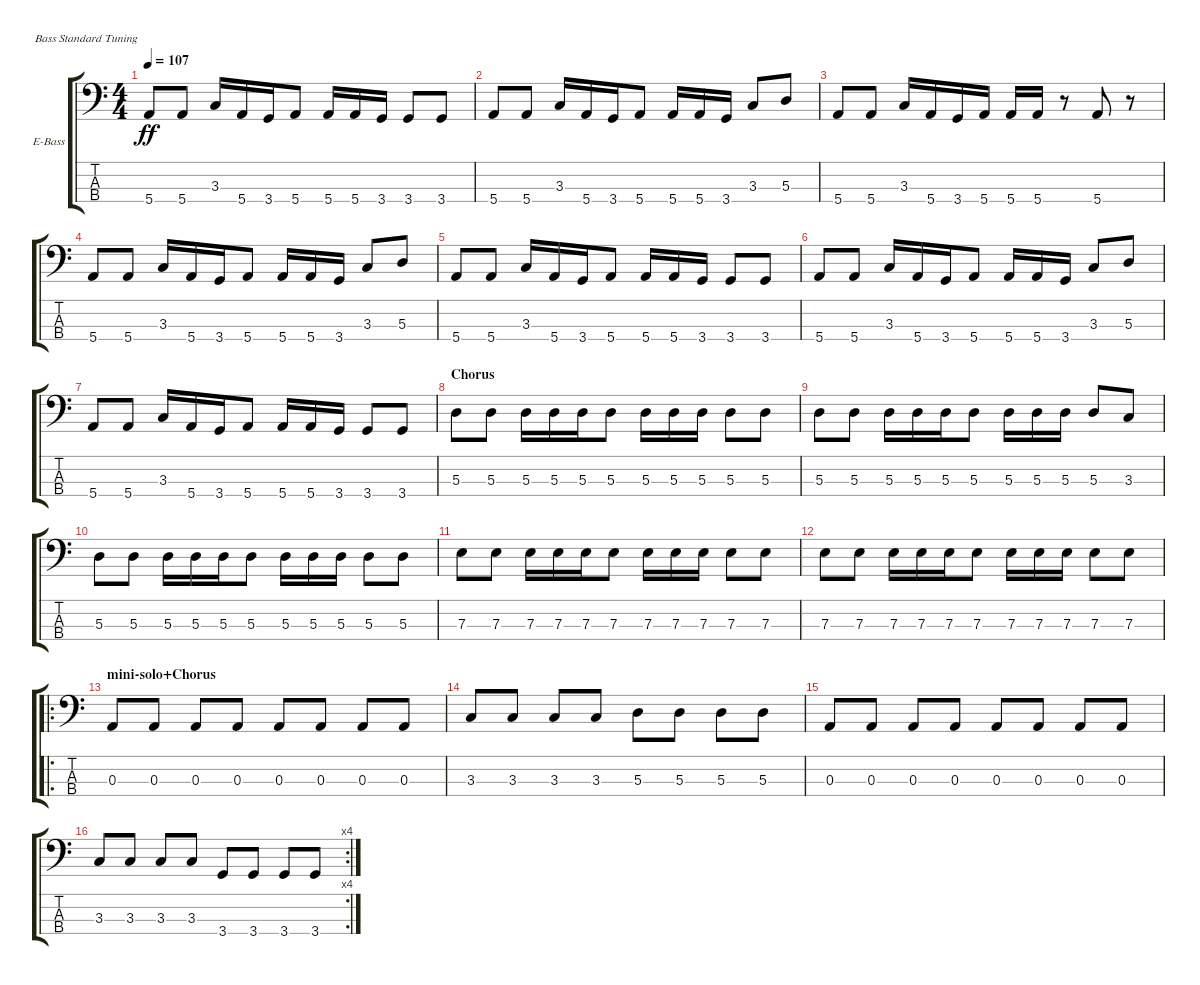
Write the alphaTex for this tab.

\bracketExtendMode groupsimilarinstruments
\firstSystemTrackNameOrientation horizontal
\otherSystemsTrackNameOrientation horizontal
\track ("Electric Bass" "E-Bass") {instrument electricbassfinger}
\staff {score tabs}
\tuning (G2 D2 A1 E1)
\ts (4 4)
\tempo 107
\clef f4
\ks c
5.4.8{dy ff} 5.4.8 3.3.16 5.4.16 3.4.16 5.4.8 5.4.16 5.4.16 3.4.16 3.4.8 3.4.8 |
5.4.8 5.4.8 3.3.16 5.4.16 3.4.16 5.4.8 5.4.16 5.4.16 3.4.16 3.3.8 5.3.8 |
5.4.8 5.4.8 3.3.16 5.4.16 3.4.16 5.4.16 5.4.16 5.4.16 r.8 5.4.8 r.8 |
5.4.8 5.4.8 3.3.16 5.4.16 3.4.16 5.4.8 5.4.16 5.4.16 3.4.16 3.3.8 5.3.8 |
5.4.8 5.4.8 3.3.16 5.4.16 3.4.16 5.4.8 5.4.16 5.4.16 3.4.16 3.4.8 3.4.8 |
5.4.8 5.4.8 3.3.16 5.4.16 3.4.16 5.4.8 5.4.16 5.4.16 3.4.16 3.3.8 5.3.8 |
5.4.8 5.4.8 3.3.16 5.4.16 3.4.16 5.4.8 5.4.16 5.4.16 3.4.16 3.4.8 3.4.8 |
\section ("" "Chorus")
5.3.8 5.3.8 5.3.16 5.3.16 5.3.16 5.3.8 5.3.16 5.3.16 5.3.16 5.3.8 5.3.8 |
5.3.8 5.3.8 5.3.16 5.3.16 5.3.16 5.3.8 5.3.16 5.3.16 5.3.16 5.3.8 3.3.8 |
5.3.8 5.3.8 5.3.16 5.3.16 5.3.16 5.3.8 5.3.16 5.3.16 5.3.16 5.3.8 5.3.8 |
7.3.8 7.3.8 7.3.16 7.3.16 7.3.16 7.3.8 7.3.16 7.3.16 7.3.16 7.3.8 7.3.8 |
7.3.8 7.3.8 7.3.16 7.3.16 7.3.16 7.3.8 7.3.16 7.3.16 7.3.16 7.3.8 7.3.8 |
\ro
\section ("" "mini-solo+Chorus")
0.3.8 0.3.8 0.3.8 0.3.8 0.3.8 0.3.8 0.3.8 0.3.8 |
3.3.8 3.3.8 3.3.8 3.3.8 5.3.8 5.3.8 5.3.8 5.3.8 |
0.3.8 0.3.8 0.3.8 0.3.8 0.3.8 0.3.8 0.3.8 0.3.8 |
\rc 4
3.3.8 3.3.8 3.3.8 3.3.8 3.4.8 3.4.8 3.4.8 3.4.8
